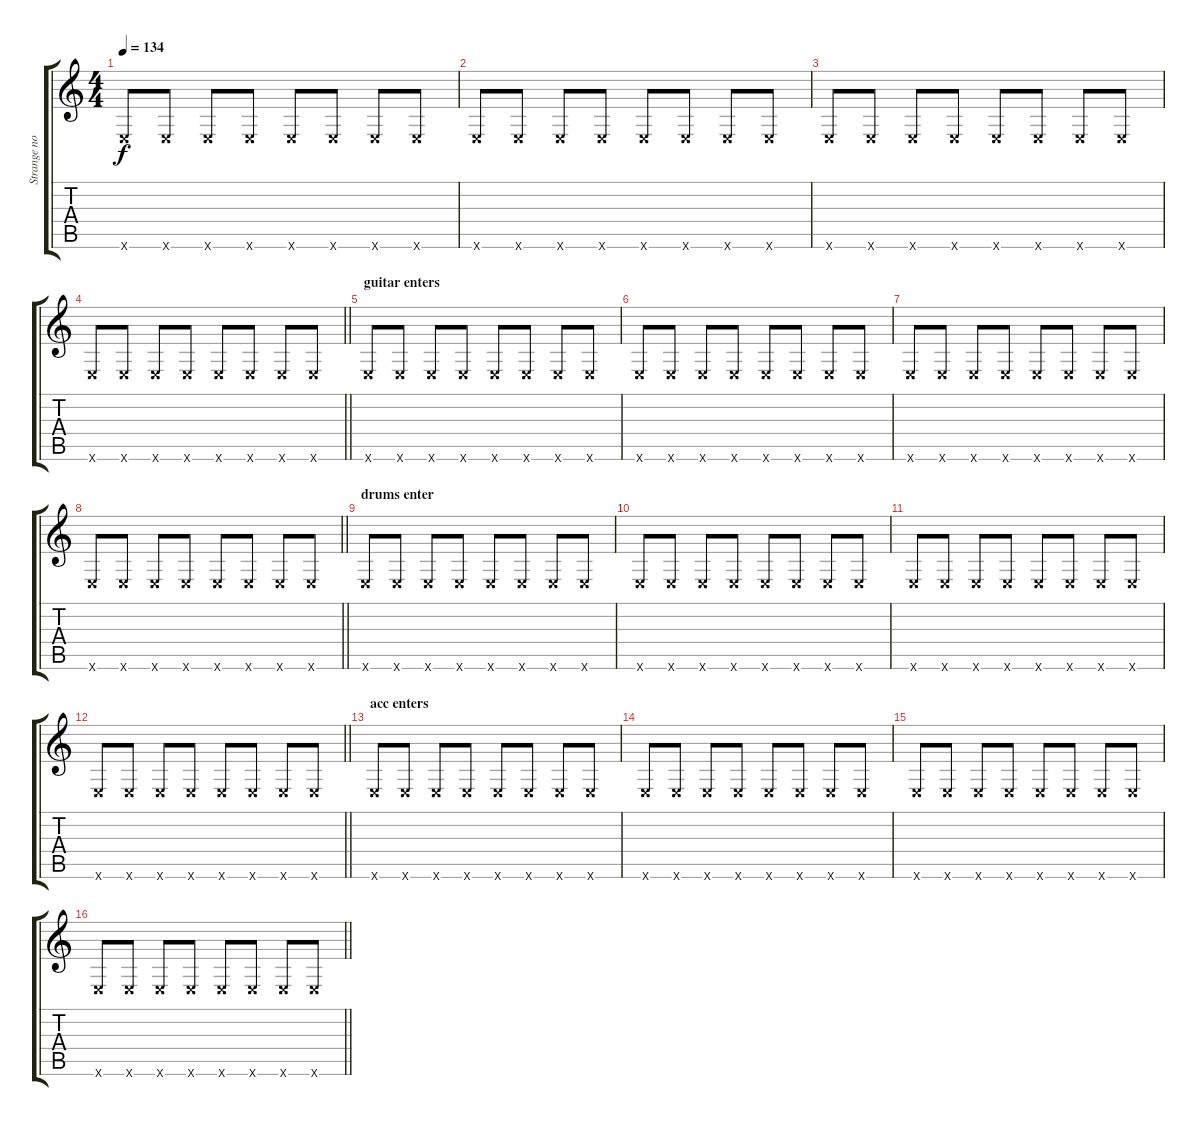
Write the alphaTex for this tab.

\track ("Strange noise" "Strange no") {instrument distortionguitar}
\staff {score tabs}
\tuning (E4 B3 G3 D3 A2 E2) {hide}
\ts (4 4)
\tempo 134
\clef g2
\ks c
0.6{x}.8{dy f} 0.6{x}.8 0.6{x}.8 0.6{x}.8 0.6{x}.8 0.6{x}.8 0.6{x}.8 0.6{x}.8 |
0.6{x}.8 0.6{x}.8 0.6{x}.8 0.6{x}.8 0.6{x}.8 0.6{x}.8 0.6{x}.8 0.6{x}.8 |
0.6{x}.8 0.6{x}.8 0.6{x}.8 0.6{x}.8 0.6{x}.8 0.6{x}.8 0.6{x}.8 0.6{x}.8 |
\barLineRight lightlight
0.6{x}.8 0.6{x}.8 0.6{x}.8 0.6{x}.8 0.6{x}.8 0.6{x}.8 0.6{x}.8 0.6{x}.8 |
\section ("" "guitar enters")
0.6{x}.8 0.6{x}.8 0.6{x}.8 0.6{x}.8 0.6{x}.8 0.6{x}.8 0.6{x}.8 0.6{x}.8 |
0.6{x}.8 0.6{x}.8 0.6{x}.8 0.6{x}.8 0.6{x}.8 0.6{x}.8 0.6{x}.8 0.6{x}.8 |
0.6{x}.8 0.6{x}.8 0.6{x}.8 0.6{x}.8 0.6{x}.8 0.6{x}.8 0.6{x}.8 0.6{x}.8 |
\barLineRight lightlight
0.6{x}.8 0.6{x}.8 0.6{x}.8 0.6{x}.8 0.6{x}.8 0.6{x}.8 0.6{x}.8 0.6{x}.8 |
\section ("" "drums enter")
0.6{x}.8 0.6{x}.8 0.6{x}.8 0.6{x}.8 0.6{x}.8 0.6{x}.8 0.6{x}.8 0.6{x}.8 |
0.6{x}.8 0.6{x}.8 0.6{x}.8 0.6{x}.8 0.6{x}.8 0.6{x}.8 0.6{x}.8 0.6{x}.8 |
0.6{x}.8 0.6{x}.8 0.6{x}.8 0.6{x}.8 0.6{x}.8 0.6{x}.8 0.6{x}.8 0.6{x}.8 |
\barLineRight lightlight
0.6{x}.8 0.6{x}.8 0.6{x}.8 0.6{x}.8 0.6{x}.8 0.6{x}.8 0.6{x}.8 0.6{x}.8 |
\section ("" "acc enters")
0.6{x}.8 0.6{x}.8 0.6{x}.8 0.6{x}.8 0.6{x}.8 0.6{x}.8 0.6{x}.8 0.6{x}.8 |
0.6{x}.8 0.6{x}.8 0.6{x}.8 0.6{x}.8 0.6{x}.8 0.6{x}.8 0.6{x}.8 0.6{x}.8 |
0.6{x}.8 0.6{x}.8 0.6{x}.8 0.6{x}.8 0.6{x}.8 0.6{x}.8 0.6{x}.8 0.6{x}.8 |
\barLineRight lightlight
0.6{x}.8 0.6{x}.8 0.6{x}.8 0.6{x}.8 0.6{x}.8 0.6{x}.8 0.6{x}.8 0.6{x}.8
